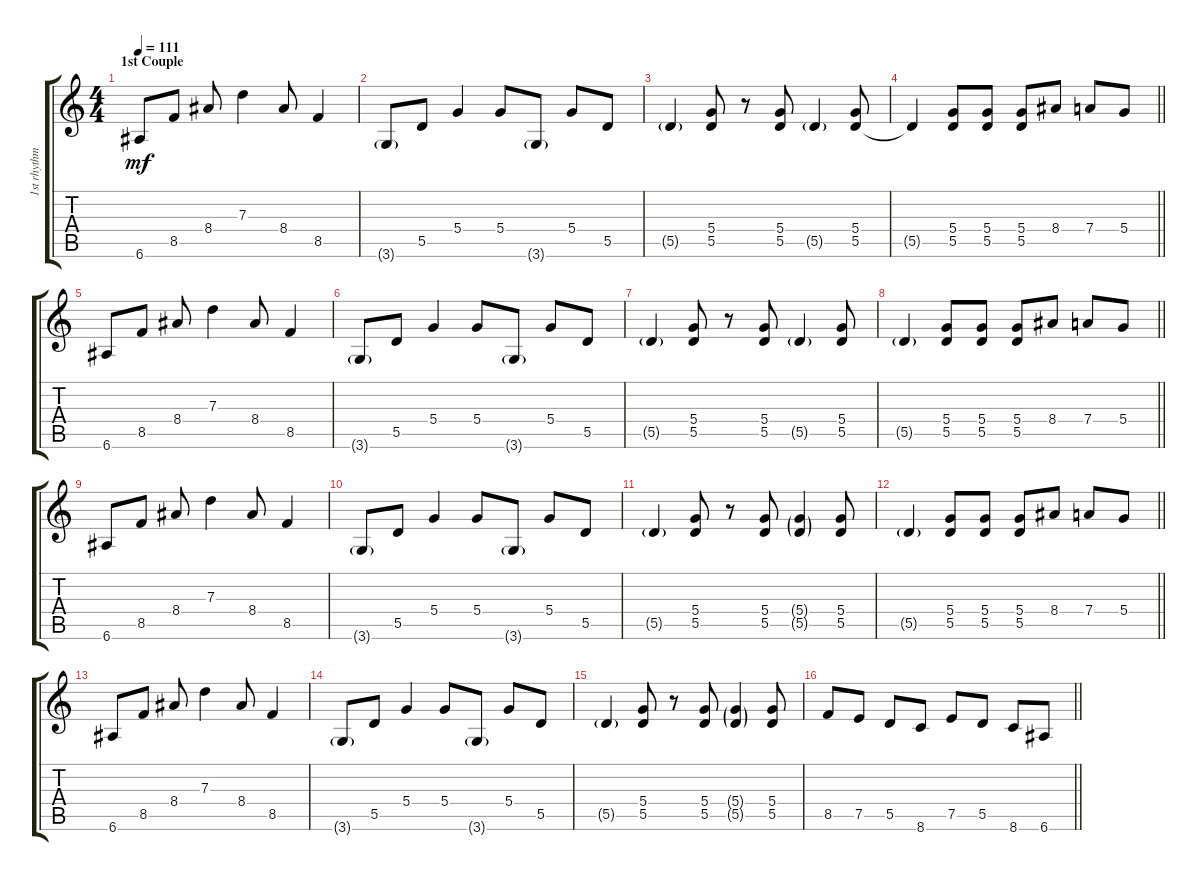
\track ("1st rhythm guitar " "1st rhythm") {instrument electricguitarmuted}
\staff {score tabs}
\tuning (E4 B3 G3 D3 A2 E2) {hide}
\ts (4 4)
\section ("" "1st Couple")
\tempo 111
\clef g2
\ks c
6.6.8{dy mf} 8.5.8 8.4.8 7.3.4 8.4.8 8.5.4 |
3.6{g}.8 5.5.8 5.4.4 5.4.8 3.6{g}.8 5.4.8 5.5.8 |
5.5{g}.4 (5.4 5.5).8 r.8 (5.4 5.5).8 5.5{g}.4 (5.4 5.5).8 |
\barLineRight lightlight
5.5{t}.4 (5.4 5.5).8 (5.4 5.5).8 (5.4 5.5).8 8.4.8 7.4.8 5.4.8 |
6.6.8 8.5.8 8.4.8 7.3.4 8.4.8 8.5.4 |
3.6{g}.8 5.5.8 5.4.4 5.4.8 3.6{g}.8 5.4.8 5.5.8 |
5.5{g}.4 (5.4 5.5).8 r.8 (5.4 5.5).8 5.5{g}.4 (5.4 5.5).8 |
\barLineRight lightlight
5.5{g}.4 (5.4 5.5).8 (5.4 5.5).8 (5.4 5.5).8 8.4.8 7.4.8 5.4.8 |
6.6.8 8.5.8 8.4.8 7.3.4 8.4.8 8.5.4 |
3.6{g}.8 5.5.8 5.4.4 5.4.8 3.6{g}.8 5.4.8 5.5.8 |
5.5{g}.4 (5.4 5.5).8 r.8 (5.4 5.5).8 (5.4{g} 5.5{g}).4 (5.4 5.5).8 |
\barLineRight lightlight
5.5{g}.4 (5.4 5.5).8 (5.4 5.5).8 (5.4 5.5).8 8.4.8 7.4.8 5.4.8 |
6.6.8 8.5.8 8.4.8 7.3.4 8.4.8 8.5.4 |
3.6{g}.8 5.5.8 5.4.4 5.4.8 3.6{g}.8 5.4.8 5.5.8 |
5.5{g}.4 (5.4 5.5).8 r.8 (5.4 5.5).8 (5.4{g} 5.5{g}).4 (5.4 5.5).8 |
\barLineRight lightlight
8.5.8 7.5.8 5.5.8 8.6.8 7.5.8 5.5.8 8.6.8 6.6.8
